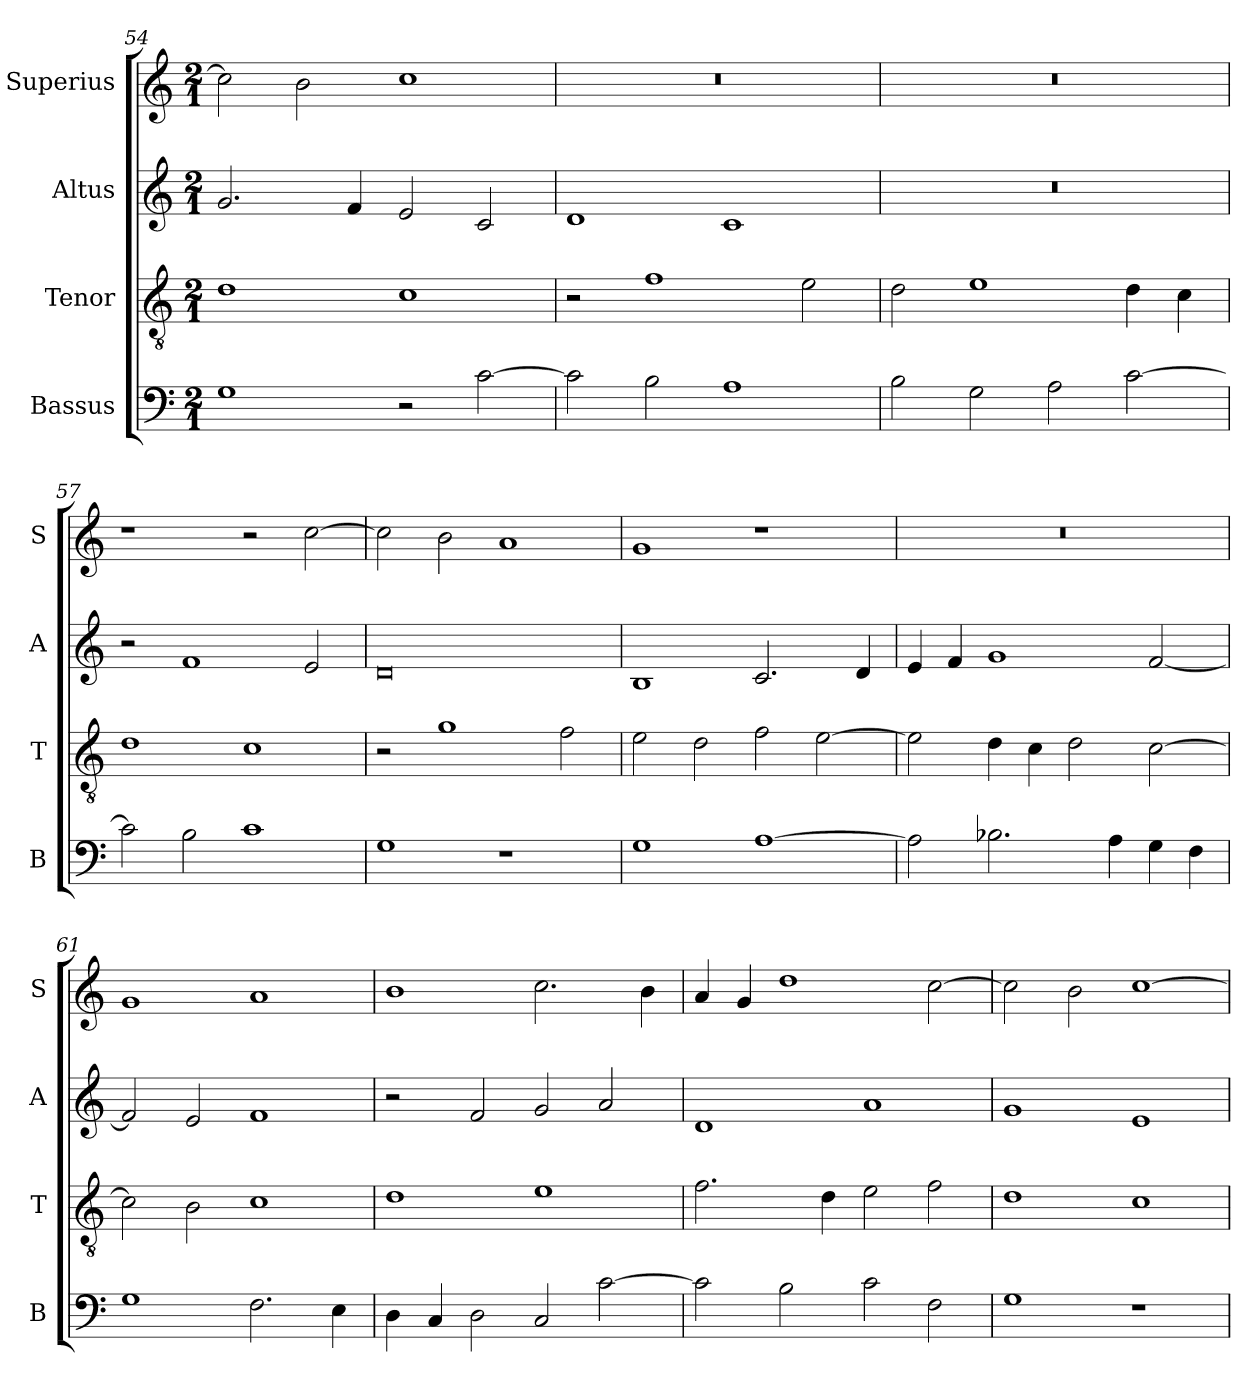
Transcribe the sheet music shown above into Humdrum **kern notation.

**kern	**kern	**kern	**kern
*part4	*part3	*part2	*part1
*staff4	*staff3	*staff2	*staff1
*I"Bassus	*I"Tenor	*I"Altus	*I"Superius
*I'B	*I'T	*I'A	*I'S
*clefF4	*clefGv2	*clefG2	*clefG2
*k[]	*k[]	*k[]	*k[]
*C:	*C:	*C:	*C:
*M2/1	*M2/1	*M2/1	*M2/1
=54	=54	=54	=54
1G	1d	2.g	2cc]
.	.	.	2b
.	.	4f	.
2r	1c	2e	1cc
[2c	.	2c	.
=55	=55	=55	=55
2c]	2r	1d	0r
2B	1f	.	.
1A	.	1c	.
.	2e	.	.
=56	=56	=56	=56
2B	2d	0r	0r
2G	1e	.	.
2A	.	.	.
[2c	4d	.	.
.	4c	.	.
=57	=57	=57	=57
2c]	1d	2r	1r
2B	.	1f	.
1c	1c	.	2r
.	.	2e	[2cc
=58	=58	=58	=58
1G	2r	0d	2cc]
.	1g	.	2b
1r	.	.	1a
.	2f	.	.
=59	=59	=59	=59
1G	2e	1B	1g
.	2d	.	.
[1A	2f	2.c	1r
.	[2e	.	.
.	.	4d	.
=60	=60	=60	=60
2A]	2e]	4e	0r
.	.	4f	.
2.B-X	4d	1g	.
.	4c	.	.
.	2d	.	.
4A	.	.	.
4G	[2c	[2f	.
4F	.	.	.
=61	=61	=61	=61
1G	2c]	2f]	1g
.	2B	2e	.
2.F	1c	1f	1a
4E	.	.	.
=62	=62	=62	=62
4D	1d	2r	1b
4C	.	.	.
2D	.	2f	.
2C	1e	2g	2.cc
[2c	.	2a	.
.	.	.	4b
=63	=63	=63	=63
2c]	2.f	1d	4a
.	.	.	4g
2B	.	.	1dd
.	4d	.	.
2c	2e	1a	.
2F	2f	.	[2cc
=64	=64	=64	=64
1G	1d	1g	2cc]
.	.	.	2b
1r	1c	1e	[1cc
=	=	=	=
*-	*-	*-	*-
